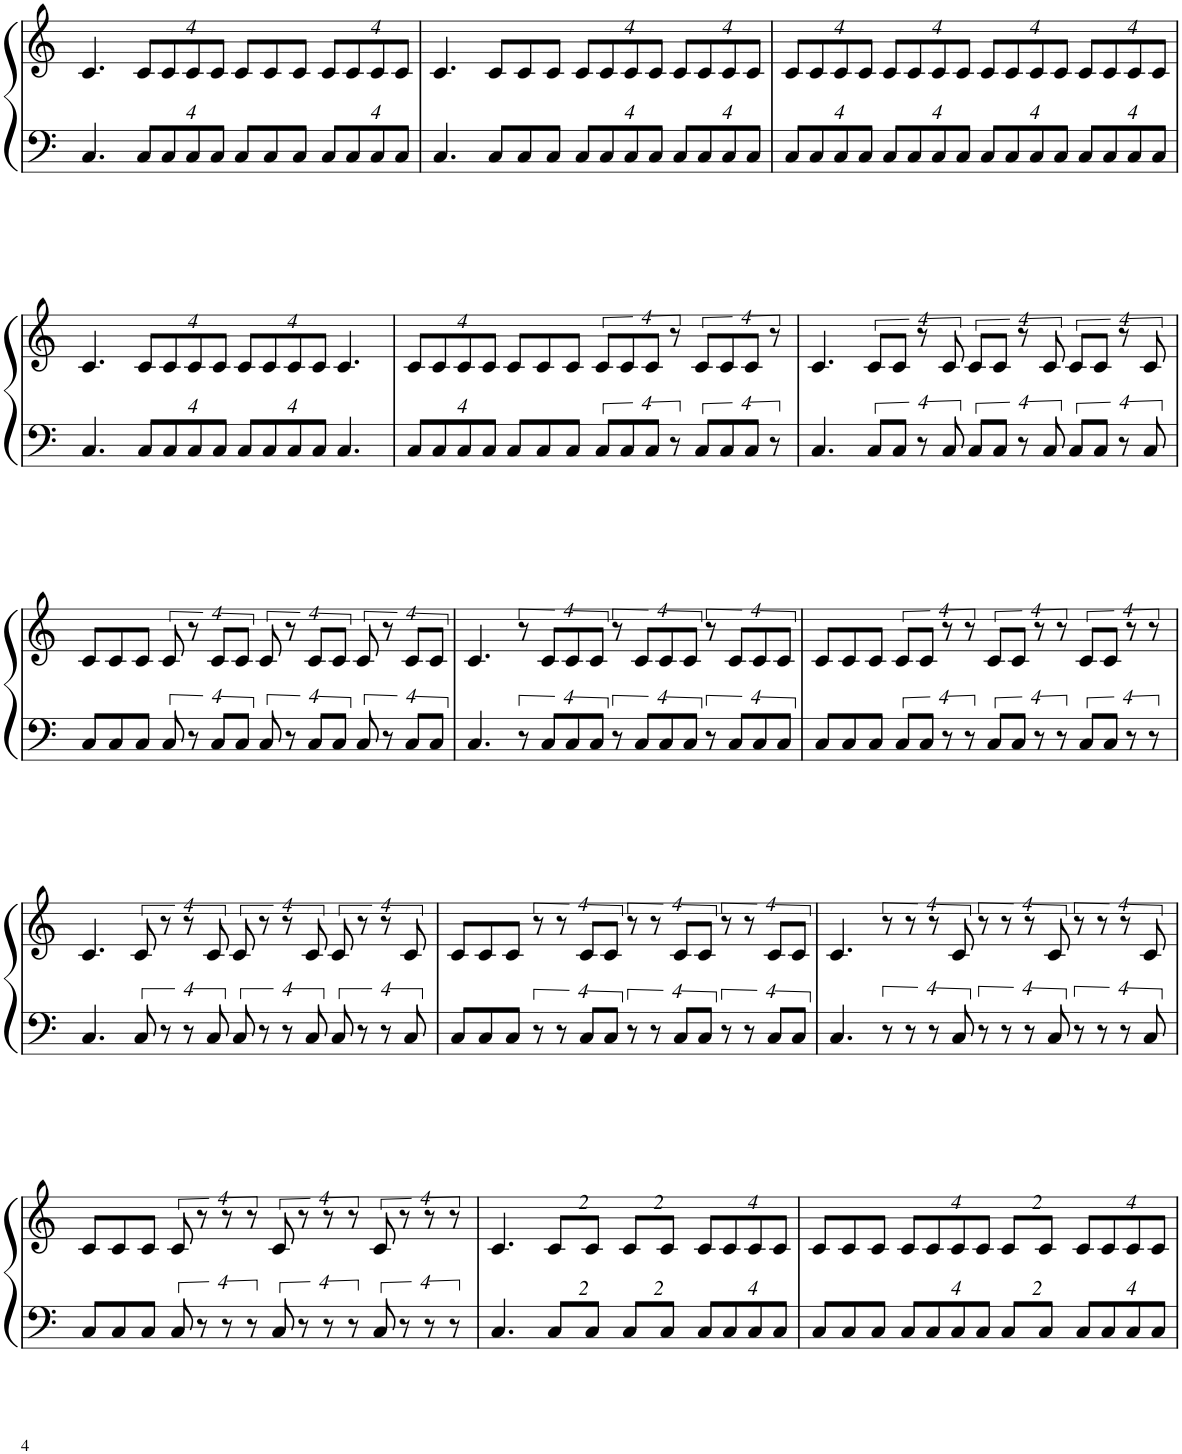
**kern	**kern
*part1	*part1
*staff2	*staff1
*I"Piano	*
*I'Pno	*
!!LO:PB:g=z
*clefF4	*clefG2
*k[]	*k[]
*M12/8	*M12/8
=73	=73
4.C/	4.c/
*Xbrackettup	*Xbrackettup
32%3C/L	32%3c/L
32%3C/	32%3c/
32%3C/	32%3c/
32%3C/J	32%3c/J
8C/L	8c/L
8C/	8c/
8C/J	8c/J
32%3C/L	32%3c/L
32%3C/	32%3c/
32%3C/	32%3c/
32%3C/J	32%3c/J
=74	=74
4.C/	4.c/
8C/L	8c/L
8C/	8c/
8C/J	8c/J
32%3C/L	32%3c/L
32%3C/	32%3c/
32%3C/	32%3c/
32%3C/J	32%3c/J
32%3C/L	32%3c/L
32%3C/	32%3c/
32%3C/	32%3c/
32%3C/J	32%3c/J
=75	=75
32%3C/L	32%3c/L
32%3C/	32%3c/
32%3C/	32%3c/
32%3C/J	32%3c/J
32%3C/L	32%3c/L
32%3C/	32%3c/
32%3C/	32%3c/
32%3C/J	32%3c/J
32%3C/L	32%3c/L
32%3C/	32%3c/
32%3C/	32%3c/
32%3C/J	32%3c/J
32%3C/L	32%3c/L
32%3C/	32%3c/
32%3C/	32%3c/
32%3C/J	32%3c/J
!!LO:LB:g=z
=76	=76
4.C/	4.c/
32%3C/L	32%3c/L
32%3C/	32%3c/
32%3C/	32%3c/
32%3C/J	32%3c/J
32%3C/L	32%3c/L
32%3C/	32%3c/
32%3C/	32%3c/
32%3C/J	32%3c/J
4.C/	4.c/
=77	=77
32%3C/L	32%3c/L
32%3C/	32%3c/
32%3C/	32%3c/
32%3C/J	32%3c/J
8C/L	8c/L
8C/	8c/
8C/J	8c/J
*brackettup	*brackettup
32%3C/L	32%3c/L
32%3C/	32%3c/
32%3C/J	32%3c/J
32%3r	32%3r
32%3C/L	32%3c/L
32%3C/	32%3c/
32%3C/J	32%3c/J
32%3r	32%3r
=78	=78
4.C/	4.c/
32%3C/L	32%3c/L
32%3C/J	32%3c/J
32%3r	32%3r
32%3C/	32%3c/
32%3C/L	32%3c/L
32%3C/J	32%3c/J
32%3r	32%3r
32%3C/	32%3c/
32%3C/L	32%3c/L
32%3C/J	32%3c/J
32%3r	32%3r
32%3C/	32%3c/
!!LO:LB:g=z
=79	=79
8C/L	8c/L
8C/	8c/
8C/J	8c/J
32%3C/	32%3c/
32%3r	32%3r
32%3C/L	32%3c/L
32%3C/J	32%3c/J
32%3C/	32%3c/
32%3r	32%3r
32%3C/L	32%3c/L
32%3C/J	32%3c/J
32%3C/	32%3c/
32%3r	32%3r
32%3C/L	32%3c/L
32%3C/J	32%3c/J
=80	=80
4.C/	4.c/
32%3r	32%3r
32%3C/L	32%3c/L
32%3C/	32%3c/
32%3C/J	32%3c/J
32%3r	32%3r
32%3C/L	32%3c/L
32%3C/	32%3c/
32%3C/J	32%3c/J
32%3r	32%3r
32%3C/L	32%3c/L
32%3C/	32%3c/
32%3C/J	32%3c/J
=81	=81
8C/L	8c/L
8C/	8c/
8C/J	8c/J
32%3C/L	32%3c/L
32%3C/J	32%3c/J
32%3r	32%3r
32%3r	32%3r
32%3C/L	32%3c/L
32%3C/J	32%3c/J
32%3r	32%3r
32%3r	32%3r
32%3C/L	32%3c/L
32%3C/J	32%3c/J
32%3r	32%3r
32%3r	32%3r
!!LO:LB:g=z
=82	=82
4.C/	4.c/
32%3C/	32%3c/
32%3r	32%3r
32%3r	32%3r
32%3C/	32%3c/
32%3C/	32%3c/
32%3r	32%3r
32%3r	32%3r
32%3C/	32%3c/
32%3C/	32%3c/
32%3r	32%3r
32%3r	32%3r
32%3C/	32%3c/
=83	=83
8C/L	8c/L
8C/	8c/
8C/J	8c/J
32%3r	32%3r
32%3r	32%3r
32%3C/L	32%3c/L
32%3C/J	32%3c/J
32%3r	32%3r
32%3r	32%3r
32%3C/L	32%3c/L
32%3C/J	32%3c/J
32%3r	32%3r
32%3r	32%3r
32%3C/L	32%3c/L
32%3C/J	32%3c/J
=84	=84
4.C/	4.c/
32%3r	32%3r
32%3r	32%3r
32%3r	32%3r
32%3C/	32%3c/
32%3r	32%3r
32%3r	32%3r
32%3r	32%3r
32%3C/	32%3c/
32%3r	32%3r
32%3r	32%3r
32%3r	32%3r
32%3C/	32%3c/
!!LO:LB:g=z
=85	=85
8C/L	8c/L
8C/	8c/
8C/J	8c/J
32%3C/	32%3c/
32%3r	32%3r
32%3r	32%3r
32%3r	32%3r
32%3C/	32%3c/
32%3r	32%3r
32%3r	32%3r
32%3r	32%3r
32%3C/	32%3c/
32%3r	32%3r
32%3r	32%3r
32%3r	32%3r
=86	=86
4.C/	4.c/
*Xbrackettup	*Xbrackettup
16%3C/L	16%3c/L
16%3C/J	16%3c/J
16%3C/L	16%3c/L
16%3C/J	16%3c/J
32%3C/L	32%3c/L
32%3C/	32%3c/
32%3C/	32%3c/
32%3C/J	32%3c/J
=87	=87
8C/L	8c/L
8C/	8c/
8C/J	8c/J
32%3C/L	32%3c/L
32%3C/	32%3c/
32%3C/	32%3c/
32%3C/J	32%3c/J
16%3C/L	16%3c/L
16%3C/J	16%3c/J
32%3C/L	32%3c/L
32%3C/	32%3c/
32%3C/	32%3c/
32%3C/J	32%3c/J
=	=
*-	*-
